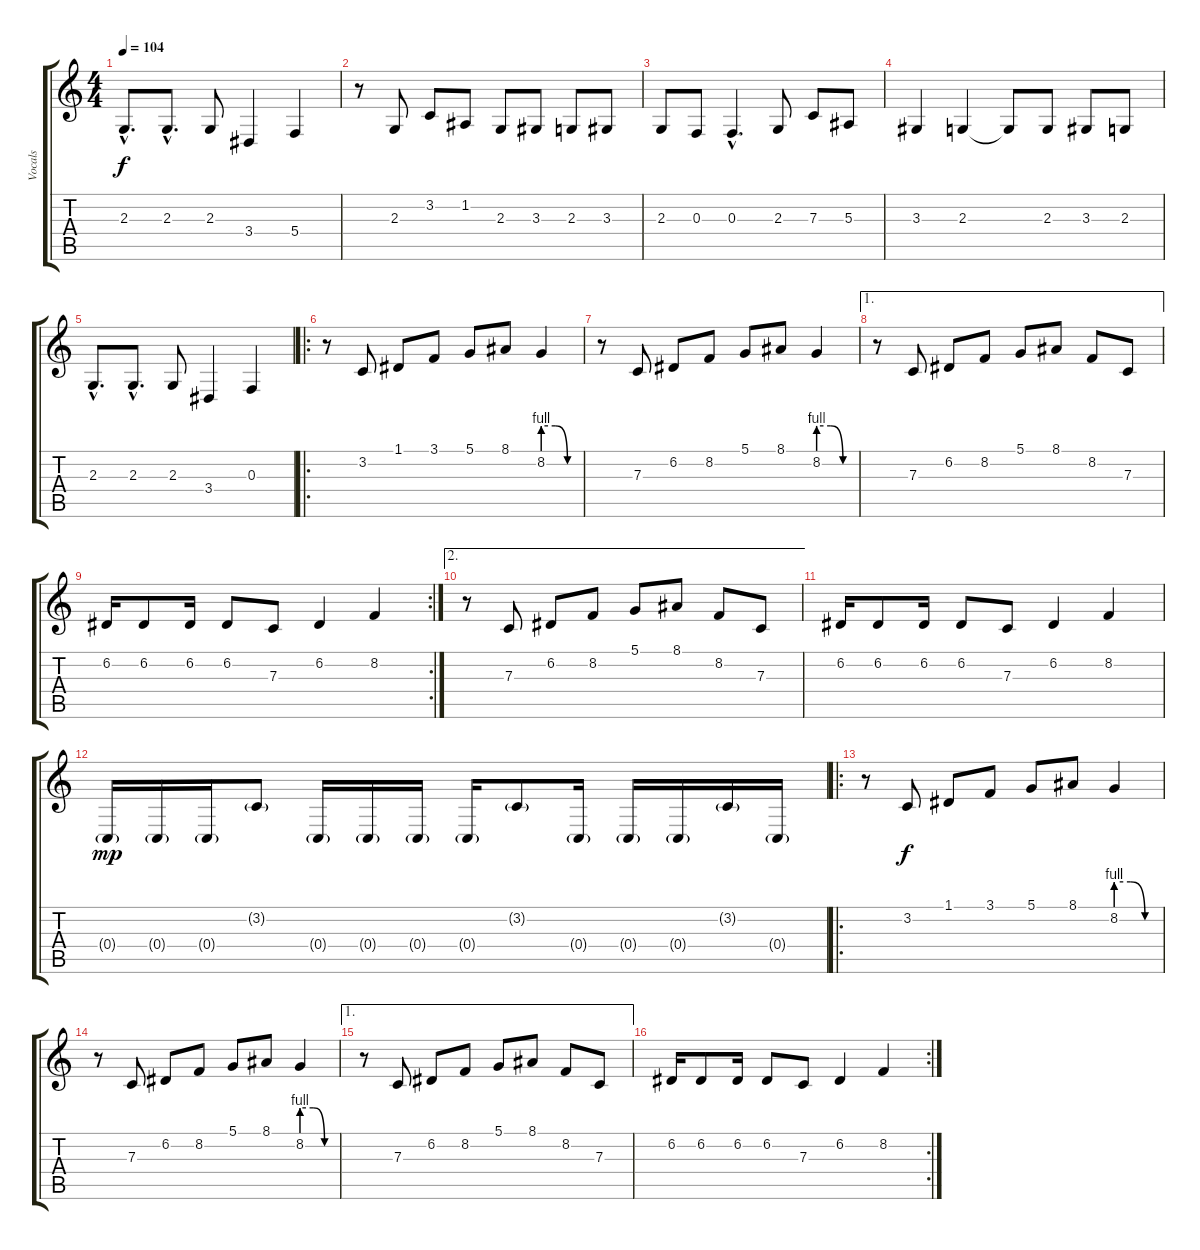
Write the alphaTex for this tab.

\track ("Vocals" "Vocals") {instrument lead2sawtooth}
\staff {score tabs}
\tuning (D4 A3 F3 C3 G2 C2) {hide}
\ts (4 4)
\tempo 104
\clef g2
\ks c
2.3{hac}.8{d dy f} 2.3{hac}.8{d} 2.3.8 3.4.4 5.4.4 |
r.8 2.3.8 3.2.8 1.2.8 2.3.8 3.3.8 2.3.8 3.3.8 |
2.3.8 0.3.8 0.3{hac}.4{d} 2.3.8 7.3.8 5.3.8 |
3.3.4 2.3.4 2.3{t}.8 2.3.8 3.3.8 2.3.8 |
2.3{hac}.8{d} 2.3{hac}.8{d} 2.3.8 3.4.4 0.3.4 |
\ro
r.8 3.2.8 1.1.8 3.1.8 5.1.8 8.1.8 8.2{be (custom 0 4 20 4 40 0 60 0)}.4 |
r.8 7.3.8 6.2.8 8.2.8 5.1.8 8.1.8 8.2{be (custom 0 4 20 4 40 0 60 0)}.4 |
\ae 1
r.8 7.3.8 6.2.8 8.2.8 5.1.8 8.1.8 8.2.8 7.3.8 |
\rc 2
6.2.16 6.2.8 6.2.16 6.2.8 7.3.8 6.2.4 8.2.4 |
\ae 2
r.8 7.3.8 6.2.8 8.2.8 5.1.8 8.1.8 8.2.8 7.3.8 |
6.2.16 6.2.8 6.2.16 6.2.8 7.3.8 6.2.4 8.2.4 |
0.4{g}.16{dy mp} 0.4{g}.16 0.4{g}.16 3.2{g}.8 0.4{g}.16 0.4{g}.16 0.4{g}.16 0.4{g}.16 3.2{g}.8 0.4{g}.16 0.4{g}.16 0.4{g}.16 3.2{g}.16 0.4{g}.16 |
\ro
r.8 3.2.8{dy f} 1.1.8 3.1.8 5.1.8 8.1.8 8.2{be (custom 0 4 20 4 40 0 60 0)}.4 |
r.8 7.3.8 6.2.8 8.2.8 5.1.8 8.1.8 8.2{be (custom 0 4 20 4 40 0 60 0)}.4 |
\ae 1
r.8 7.3.8 6.2.8 8.2.8 5.1.8 8.1.8 8.2.8 7.3.8 |
\rc 2
6.2.16 6.2.8 6.2.16 6.2.8 7.3.8 6.2.4 8.2.4
